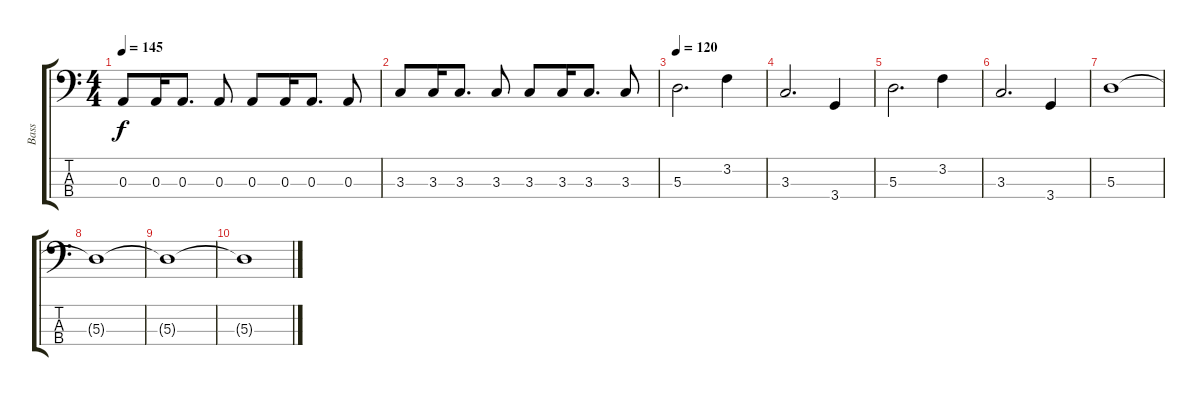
\track ("Bass" "Bass") {instrument electricbasspick}
\staff {score tabs}
\tuning (G2 D2 A1 E1) {hide}
\ts (4 4)
\tempo 145
\clef f4
\ks c
0.3.8{dy f} 0.3.16 0.3.8{d} 0.3.8 0.3.8 0.3.16 0.3.8{d} 0.3.8 |
3.3.8 3.3.16 3.3.8{d} 3.3.8 3.3.8 3.3.16 3.3.8{d} 3.3.8 |
\tempo 120
5.3.2{d} 3.2.4 |
3.3.2{d} 3.4.4 |
5.3.2{d} 3.2.4 |
3.3.2{d} 3.4.4 |
5.3.1 |
5.3{t}.1 |
5.3{t}.1 |
5.3{t}.1
